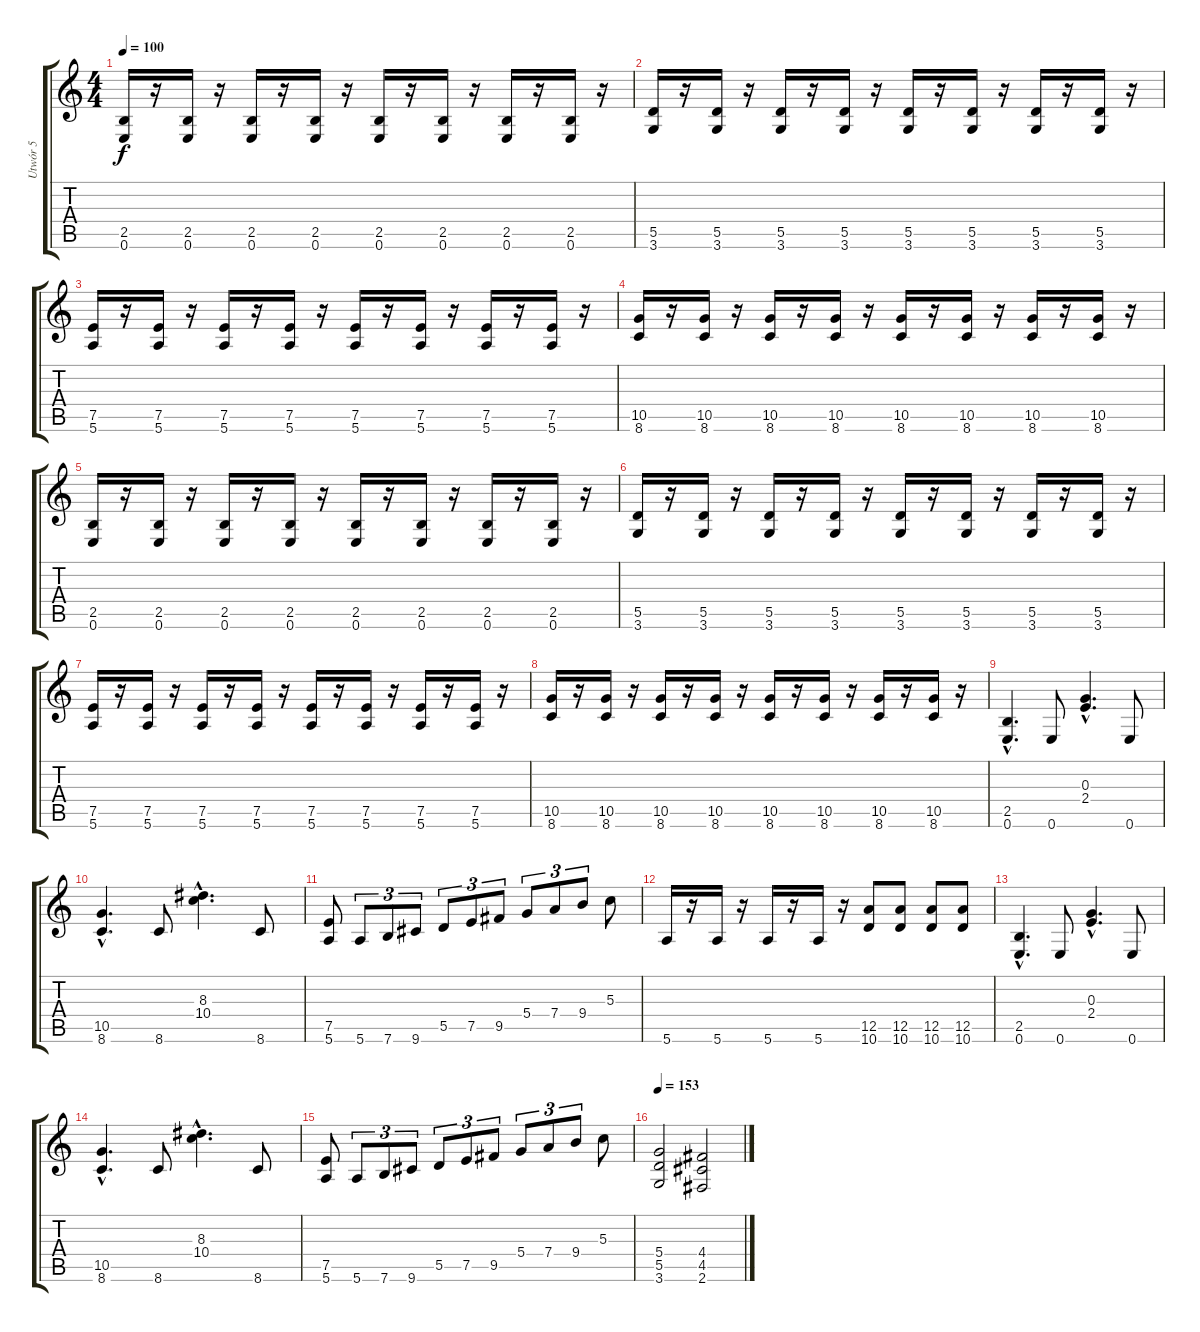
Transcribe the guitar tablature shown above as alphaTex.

\track ("Utwór 5" "Utwór 5") {instrument distortionguitar}
\staff {score tabs}
\tuning (E4 B3 G3 D3 A2 E2) {hide}
\ts (4 4)
\tempo 100
\clef g2
\ks c
(2.5 0.6).16{dy f} r.16 (2.5 0.6).16 r.16 (2.5 0.6).16 r.16 (2.5 0.6).16 r.16 (2.5 0.6).16 r.16 (2.5 0.6).16 r.16 (2.5 0.6).16 r.16 (2.5 0.6).16 r.16 |
(5.5 3.6).16 r.16 (5.5 3.6).16 r.16 (5.5 3.6).16 r.16 (5.5 3.6).16 r.16 (5.5 3.6).16 r.16 (5.5 3.6).16 r.16 (5.5 3.6).16 r.16 (5.5 3.6).16 r.16 |
(7.5 5.6).16 r.16 (7.5 5.6).16 r.16 (7.5 5.6).16 r.16 (7.5 5.6).16 r.16 (7.5 5.6).16 r.16 (7.5 5.6).16 r.16 (7.5 5.6).16 r.16 (7.5 5.6).16 r.16 |
(10.5 8.6).16 r.16 (10.5 8.6).16 r.16 (10.5 8.6).16 r.16 (10.5 8.6).16 r.16 (10.5 8.6).16 r.16 (10.5 8.6).16 r.16 (10.5 8.6).16 r.16 (10.5 8.6).16 r.16 |
(2.5 0.6).16 r.16 (2.5 0.6).16 r.16 (2.5 0.6).16 r.16 (2.5 0.6).16 r.16 (2.5 0.6).16 r.16 (2.5 0.6).16 r.16 (2.5 0.6).16 r.16 (2.5 0.6).16 r.16 |
(5.5 3.6).16 r.16 (5.5 3.6).16 r.16 (5.5 3.6).16 r.16 (5.5 3.6).16 r.16 (5.5 3.6).16 r.16 (5.5 3.6).16 r.16 (5.5 3.6).16 r.16 (5.5 3.6).16 r.16 |
(7.5 5.6).16 r.16 (7.5 5.6).16 r.16 (7.5 5.6).16 r.16 (7.5 5.6).16 r.16 (7.5 5.6).16 r.16 (7.5 5.6).16 r.16 (7.5 5.6).16 r.16 (7.5 5.6).16 r.16 |
(10.5 8.6).16 r.16 (10.5 8.6).16 r.16 (10.5 8.6).16 r.16 (10.5 8.6).16 r.16 (10.5 8.6).16 r.16 (10.5 8.6).16 r.16 (10.5 8.6).16 r.16 (10.5 8.6).16 r.16 |
(2.5{hac} 0.6{hac}).4{d} 0.6.8 (0.3{hac} 2.4{hac}).4{d} 0.6.8 |
(10.5{hac} 8.6{hac}).4{d} 8.6.8 (8.3{hac} 10.4{hac}).4{d} 8.6.8 |
(7.5 5.6).8 5.6.8{tu (3 2)} 7.6.8{tu (3 2)} 9.6.8{tu (3 2)} 5.5.8{tu (3 2)} 7.5.8{tu (3 2)} 9.5.8{tu (3 2)} 5.4.8{tu (3 2)} 7.4.8{tu (3 2)} 9.4.8{tu (3 2)} 5.3.8 |
5.6.16 r.16 5.6.16 r.16 5.6.16 r.16 5.6.16 r.16 (12.5 10.6).8 (12.5 10.6).8 (12.5 10.6).8 (12.5 10.6).8 |
(2.5{hac} 0.6{hac}).4{d} 0.6.8 (0.3{hac} 2.4{hac}).4{d} 0.6.8 |
(10.5{hac} 8.6{hac}).4{d} 8.6.8 (8.3{hac} 10.4{hac}).4{d} 8.6.8 |
(7.5 5.6).8 5.6.8{tu (3 2)} 7.6.8{tu (3 2)} 9.6.8{tu (3 2)} 5.5.8{tu (3 2)} 7.5.8{tu (3 2)} 9.5.8{tu (3 2)} 5.4.8{tu (3 2)} 7.4.8{tu (3 2)} 9.4.8{tu (3 2)} 5.3.8 |
\tempo 153
(5.4 5.5 3.6).2 (4.4 4.5 2.6).2
